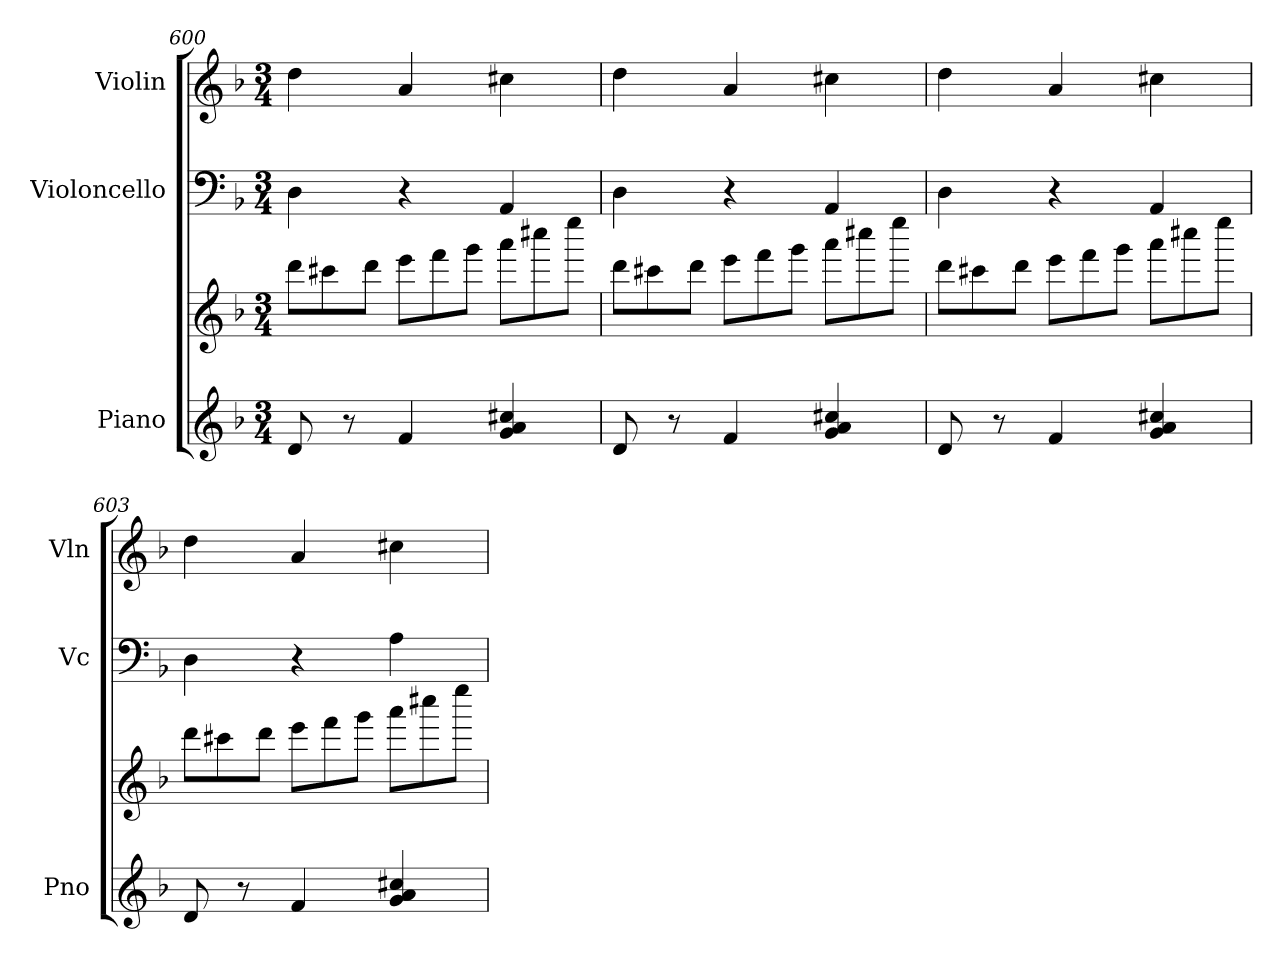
**kern	**kern	**kern	**kern
*part3	*part3	*part2	*part1
*staff4	*staff3	*staff2	*staff1
*I"Piano	*	*I"Violoncello	*I"Violin
*I'Pno	*	*I'Vc	*I'Vln
!!LO:PB:g=z
*clefG2	*clefG2	*clefF4	*clefG2
*k[b-]	*k[b-]	*k[b-]	*k[b-]
*M3/4	*M3/4	*M3/4	*M3/4
*	*Xtuplet	*	*
=600	=600	=600	=600
8d/	12ddd\L	4D\	4dd\
.	12ccc#X\	.	.
8r	.	.	.
.	12ddd\J	.	.
4f/	12eee\L	4r	4a/
.	12fff\	.	.
.	12ggg\J	.	.
4g/ 4a/ 4cc#X/	12aaa\L	4AA/	4cc#X\
.	12cccc#X\	.	.
.	12eeee\J	.	.
=601	=601	=601	=601
8d/	12ddd\L	4D\	4dd\
.	12ccc#X\	.	.
8r	.	.	.
.	12ddd\J	.	.
4f/	12eee\L	4r	4a/
.	12fff\	.	.
.	12ggg\J	.	.
4g/ 4a/ 4cc#X/	12aaa\L	4AA/	4cc#X\
.	12cccc#X\	.	.
.	12eeee\J	.	.
=602	=602	=602	=602
8d/	12ddd\L	4D\	4dd\
.	12ccc#X\	.	.
8r	.	.	.
.	12ddd\J	.	.
4f/	12eee\L	4r	4a/
.	12fff\	.	.
.	12ggg\J	.	.
4g/ 4a/ 4cc#X/	12aaa\L	4AA/	4cc#X\
.	12cccc#X\	.	.
.	12eeee\J	.	.
!!LO:LB:g=z
=603	=603	=603	=603
8d/	12ddd\L	4D\	4dd\
.	12ccc#X\	.	.
8r	.	.	.
.	12ddd\J	.	.
4f/	12eee\L	4r	4a/
.	12fff\	.	.
.	12ggg\J	.	.
4g/ 4a/ 4cc#X/	12aaa\L	4A\	4cc#X\
.	12cccc#X\	.	.
.	12eeee\J	.	.
=	=	=	=
*-	*-	*-	*-
